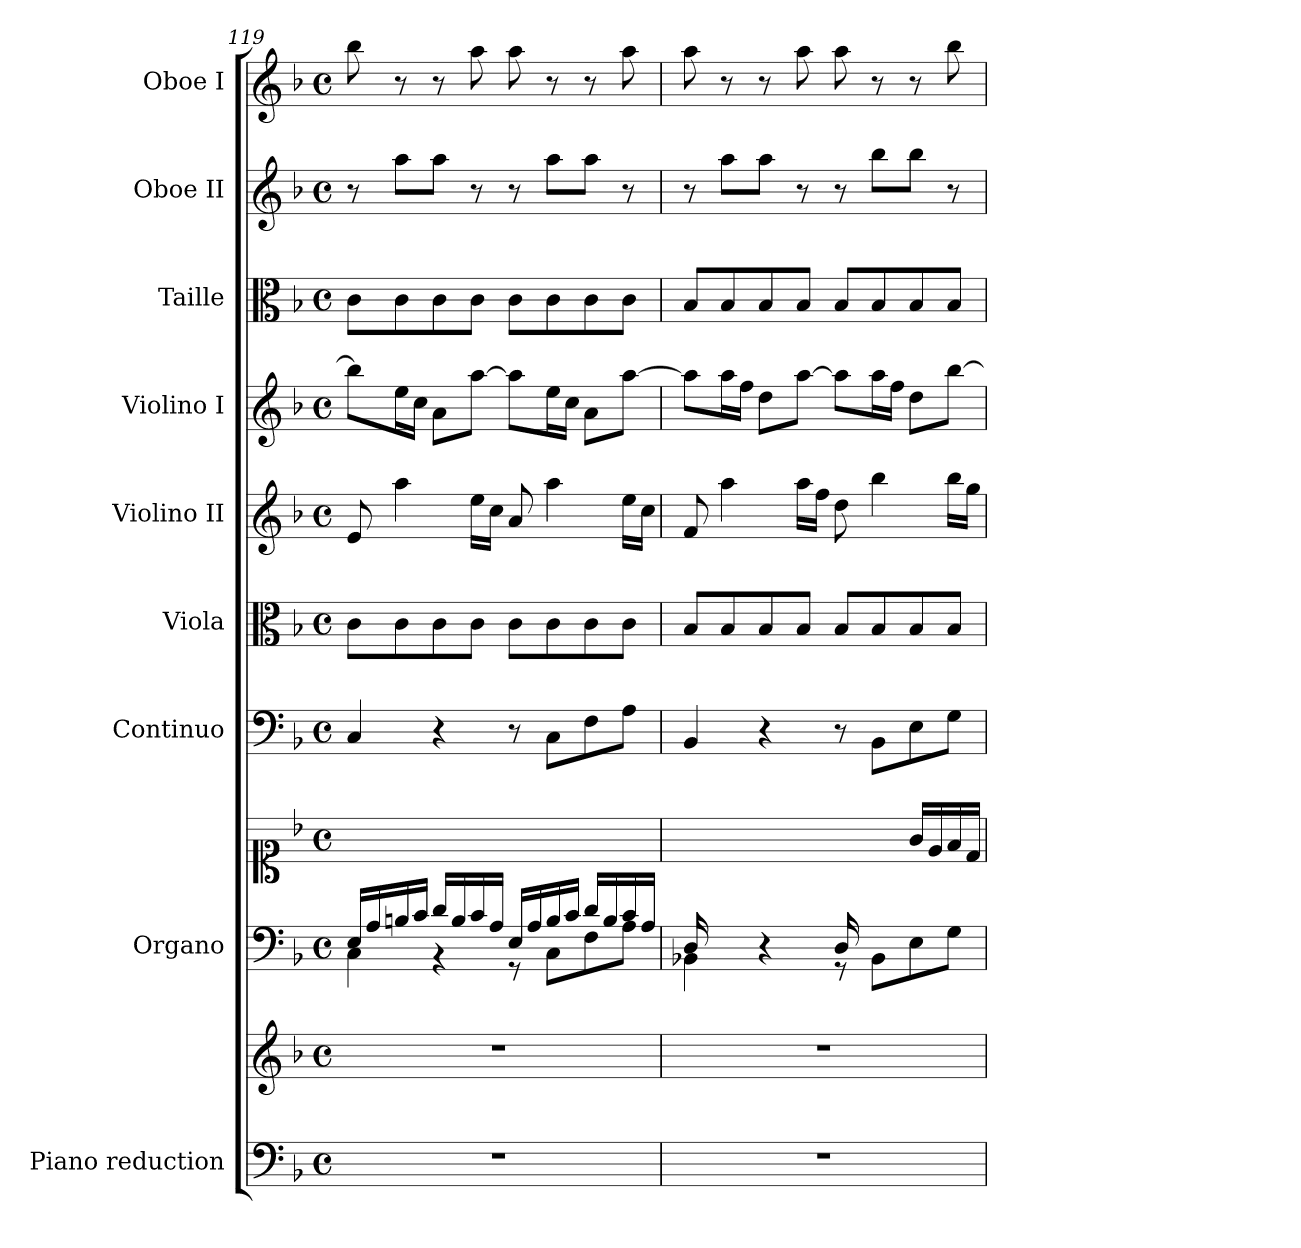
**kern	**kern	**kern	**kern	**kern	**kern	**kern	**kern	**kern	**kern	**kern
*part9	*part9	*part8	*part8	*part7	*part6	*part5	*part4	*part3	*part2	*part1
*staff11	*staff10	*staff9	*staff8	*staff7	*staff6	*staff5	*staff4	*staff3	*staff2	*staff1
*I"Piano reduction	*	*I"Organo	*	*I"Continuo	*I"Viola	*I"Violino II	*I"Violino I	*I"Taille	*I"Oboe II	*I"Oboe I
*I'Pno	*	*	*	*	*I'Vla	*I'Vln	*I'Vln	*	*I'Ob	*I'Ob
*clefF4	*clefG2	*clefF4	*clefC1	*clefF4	*clefC3	*clefG2	*clefG2	*clefC3	*clefG2	*clefG2
*k[b-]	*k[b-]	*k[b-]	*k[b-]	*k[b-]	*k[b-]	*k[b-]	*k[b-]	*k[b-]	*k[b-]	*k[b-]
*M4/4	*M4/4	*M4/4	*M4/4	*M4/4	*M4/4	*M4/4	*M4/4	*M4/4	*M4/4	*M4/4
*met(c)	*met(c)	*met(c)	*met(c)	*met(c)	*met(c)	*met(c)	*met(c)	*met(c)	*met(c)	*met(c)
=119	=119	=119	=119	=119	=119	=119	=119	=119	=119	=119
*	*	*^	*	*	*	*	*	*	*	*
1r	1r	16E/LL	4C\	1ryy	4C/	8c\L	8e/	8bb-\L]	8c\L	8r	8bb-\
.	.	16A/	.	.	.	.	.	.	.	.	.
.	.	16Bn/	.	.	.	8c\	4aa\	16ee\L	8c\	8aa\L	8r
.	.	16c/JJ	.	.	.	.	.	16cc\JJ	.	.	.
.	.	16d/LL	4r	.	4r	8c\	.	8a\L	8c\	8aa\J	8r
.	.	16B/	.	.	.	.	.	.	.	.	.
.	.	16c/	.	.	.	8c\J	16ee\LL	[8aa\J	8c\J	8r	8aa\
.	.	16A/JJ	.	.	.	.	16cc\JJ	.	.	.	.
.	.	16E/LL	8r	.	8r	8c\L	8a/	8aa\L]	8c\L	8r	8aa\
.	.	16A/	.	.	.	.	.	.	.	.	.
.	.	16B/	8C\L	.	8C\L	8c\	4aa\	16ee\L	8c\	8aa\L	8r
.	.	16c/JJ	.	.	.	.	.	16cc\JJ	.	.	.
.	.	16d/LL	8F\	.	8F\	8c\	.	8a\L	8c\	8aa\J	8r
.	.	16B/	.	.	.	.	.	.	.	.	.
.	.	16c/	8A\J	.	8A\J	8c\J	16ee\LL	[8aa\J	8c\J	8r	8aa\
.	.	16A/JJ	.	.	.	.	16cc\JJ	.	.	.	.
=120	=120	=120	=120	=120	=120	=120	=120	=120	=120	=120	=120
1r	1r	16D/LL	4BB-X\	16ryy	4BB-/	8B-/L	8f/	8aa\L]	8B-/L	8r	8aa\
.	.	4..ryy	.	16d/	.	.	.	.	.	.	.
.	.	.	.	16e/	.	8B-/	4aa\	16aa\L	8B-/	8aa\L	8r
.	.	.	.	16f/JJ	.	.	.	16ff\JJ	.	.	.
.	.	.	4r	16g/LL	4r	8B-/	.	8dd\L	8B-/	8aa\J	8r
.	.	.	.	16e/	.	.	.	.	.	.	.
.	.	.	.	16f/	.	8B-/J	16aa\LL	[8aa\J	8B-/J	8r	8aa\
.	.	.	.	16d/JJ	.	.	16ff\JJ	.	.	.	.
.	.	16D/LL	8r	16ryy	8r	8B-/L	8dd\	8aa\L]	8B-/L	8r	8aa\
.	.	4..ryy	.	16d/	.	.	.	.	.	.	.
.	.	.	8BB-\L	16e/	8BB-\L	8B-/	4bb-\	16aa\L	8B-/	8bb-\L	8r
.	.	.	.	16f/JJ	.	.	.	16ff\JJ	.	.	.
.	.	.	8E\	16g/LL	8E\	8B-/	.	8dd\L	8B-/	8bb-\J	8r
.	.	.	.	16e/	.	.	.	.	.	.	.
.	.	.	8G\J	16f/	8G\J	8B-/J	16bb-\LL	[8bb-\J	8B-/J	8r	8bb-\
.	.	.	.	16d/JJ	.	.	16gg\JJ	.	.	.	.
*	*	*v	*v	*	*	*	*	*	*	*	*
=	=	=	=	=	=	=	=	=	=	=
*-	*-	*-	*-	*-	*-	*-	*-	*-	*-	*-
